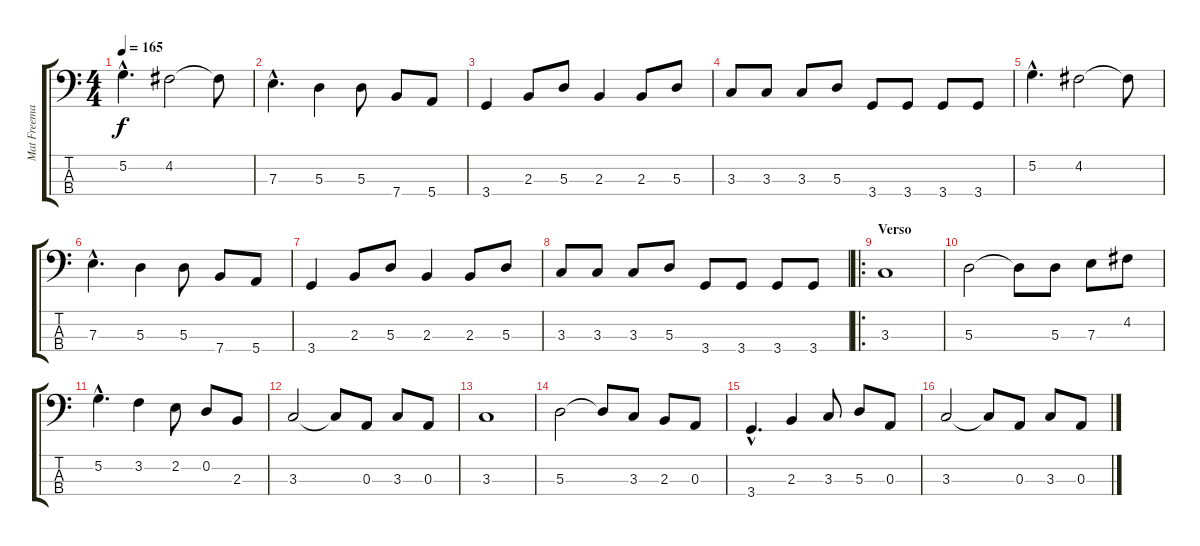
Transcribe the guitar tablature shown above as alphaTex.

\track ("Mat Freeman" "Mat Freema") {instrument electricbasspick}
\staff {score tabs}
\tuning (G2 D2 A1 E1) {hide}
\ts (4 4)
\tempo 165
\clef f4
\ks c
5.2{hac}.4{d dy f instrument electricbasspick} 4.2.2 4.2{t}.8 |
7.3{hac}.4{d} 5.3.4 5.3.8 7.4.8 5.4.8 |
3.4.4 2.3.8 5.3.8 2.3.4 2.3.8 5.3.8 |
3.3.8 3.3.8 3.3.8 5.3.8 3.4.8 3.4.8 3.4.8 3.4.8 |
5.2{hac}.4{d} 4.2.2 4.2{t}.8 |
7.3{hac}.4{d} 5.3.4 5.3.8 7.4.8 5.4.8 |
3.4.4 2.3.8 5.3.8 2.3.4 2.3.8 5.3.8 |
3.3.8 3.3.8 3.3.8 5.3.8 3.4.8 3.4.8 3.4.8 3.4.8 |
\ro
\section ("" "Verso")
3.3.1 |
5.3.2 5.3{t}.8 5.3.8 7.3.8 4.2.8 |
5.2{hac}.4{d} 3.2.4 2.2.8 0.2.8 2.3.8 |
3.3.2 3.3{t}.8 0.3.8 3.3.8 0.3.8 |
3.3.1 |
5.3.2 5.3{t}.8 3.3.8 2.3.8 0.3.8 |
3.4{hac}.4{d} 2.3.4 3.3.8 5.3.8 0.3.8 |
3.3.2 3.3{t}.8 0.3.8 3.3.8 0.3.8
